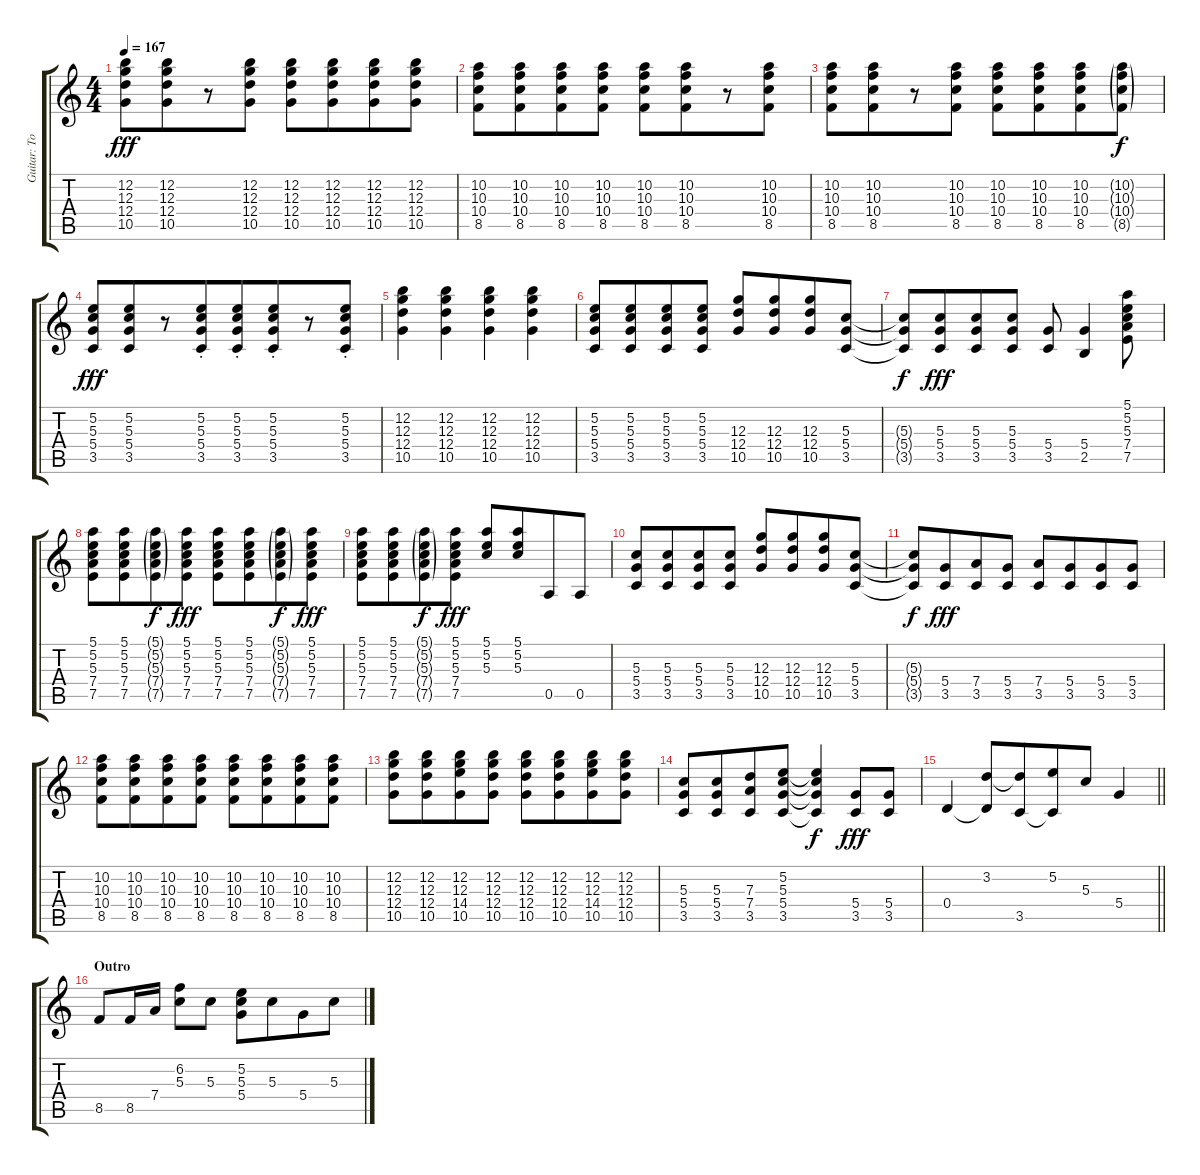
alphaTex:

\track ("Guitar: Todd" "Guitar: To") {instrument distortionguitar}
\staff {score tabs}
\tuning (E4 B3 G3 D3 A2 D2) {hide}
\ts (4 4)
\tempo 167
\clef g2
\ks c
(12.2 12.3 12.4 10.5).8{dy fff} (12.2 12.3 12.4 10.5).8{beam merge} r.8 (12.2 12.3 12.4 10.5).8{beam split} (12.2 12.3 12.4 10.5).8{beam merge} (12.2 12.3 12.4 10.5).8{beam merge} (12.2 12.3 12.4 10.5).8{beam merge} (12.2 12.3 12.4 10.5).8 |
(10.2 10.3 10.4 8.5).8 (10.2 10.3 10.4 8.5).8{beam merge} (10.2 10.3 10.4 8.5).8 (10.2 10.3 10.4 8.5).8 (10.2 10.3 10.4 8.5).8 (10.2 10.3 10.4 8.5).8{beam merge} r.8 (10.2 10.3 10.4 8.5).8 |
(10.2 10.3 10.4 8.5).8 (10.2 10.3 10.4 8.5).8{beam merge} r.8 (10.2 10.3 10.4 8.5).8 (10.2 10.3 10.4 8.5).8 (10.2 10.3 10.4 8.5).8{beam merge} (10.2 10.3 10.4 8.5).8 (10.2{g} 10.3{g} 10.4{g} 8.5{g}).8{dy f} |
(5.2 5.3 5.4 3.5).8{dy fff} (5.2 5.3 5.4 3.5).8{beam merge} r.8 (5.2{st} 5.3{st} 5.4{st} 3.5{st}).8{beam merge} (5.2{st} 5.3{st} 5.4{st} 3.5{st}).8 (5.2{st} 5.3{st} 5.4{st} 3.5{st}).8{beam merge} r.8 (5.2{st} 5.3{st} 5.4{st} 3.5{st}).8 |
(12.2 12.3 12.4 10.5).4{beam merge} (12.2 12.3 12.4 10.5).4{beam merge} (12.2 12.3 12.4 10.5).4{beam merge} (12.2 12.3 12.4 10.5).4 |
(5.2 5.3 5.4 3.5).8 (5.2 5.3 5.4 3.5).8{beam merge} (5.2 5.3 5.4 3.5).8 (5.2 5.3 5.4 3.5).8 (12.3 12.4 10.5).8 (12.3 12.4 10.5).8{beam merge} (12.3 12.4 10.5).8 (5.3 5.4 3.5).8 |
(5.3{t} 5.4{t} 3.5{t}).8{dy f} (5.3 5.4 3.5).8{dy fff beam merge} (5.3 5.4 3.5).8 (5.3 5.4 3.5).8 (5.4 3.5).8 (5.4 2.5).4 (5.1 5.2 5.3 7.4 7.5).8 |
(5.1 5.2 5.3 7.4 7.5).8 (5.1 5.2 5.3 7.4 7.5).8{beam merge} (5.1{g} 5.2{g} 5.3{g} 7.4{g} 7.5{g}).8{dy f} (5.1 5.2 5.3 7.4 7.5).8{dy fff} (5.1 5.2 5.3 7.4 7.5).8 (5.1 5.2 5.3 7.4 7.5).8{beam merge} (5.1{g} 5.2{g} 5.3{g} 7.4{g} 7.5{g}).8{dy f} (5.1 5.2 5.3 7.4 7.5).8{dy fff} |
(5.1 5.2 5.3 7.4 7.5).8 (5.1 5.2 5.3 7.4 7.5).8{beam merge} (5.1{g} 5.2{g} 5.3{g} 7.4{g} 7.5{g}).8{dy f} (5.1 5.2 5.3 7.4 7.5).8{dy fff} (5.1 5.2 5.3).8 (5.1 5.2 5.3).8{beam merge} 0.5.8 0.5.8 |
(5.3 5.4 3.5).8 (5.3 5.4 3.5).8{beam merge} (5.3 5.4 3.5).8 (5.3 5.4 3.5).8 (12.3 12.4 10.5).8 (12.3 12.4 10.5).8{beam merge} (12.3 12.4 10.5).8 (5.3 5.4 3.5).8 |
(5.3{t} 5.4{t} 3.5{t}).8{dy f} (5.4 3.5).8{dy fff beam merge} (7.4 3.5).8 (5.4 3.5).8 (7.4 3.5).8 (5.4 3.5).8{beam merge} (5.4 3.5).8 (5.4 3.5).8 |
(10.2 10.3 10.4 8.5).8 (10.2 10.3 10.4 8.5).8{beam merge} (10.2 10.3 10.4 8.5).8 (10.2 10.3 10.4 8.5).8 (10.2 10.3 10.4 8.5).8 (10.2 10.3 10.4 8.5).8{beam merge} (10.2 10.3 10.4 8.5).8 (10.2 10.3 10.4 8.5).8 |
(12.2 12.3 12.4 10.5).8 (12.2 12.3 12.4 10.5).8{beam merge} (12.2 12.3 14.4 10.5).8 (12.2 12.3 12.4 10.5).8 (12.2 12.3 12.4 10.5).8 (12.2 12.3 12.4 10.5).8{beam merge} (12.2 12.3 14.4 10.5).8 (12.2 12.3 12.4 10.5).8 |
(5.3 5.4 3.5).8 (5.3 5.4 3.5).8{beam merge} (7.3 7.4 3.5).8 (5.2 5.3 5.4 3.5).8 (5.2{t} 5.3{t} 5.4{t} 3.5{t}).4{dy f} (5.4 3.5).8{dy fff} (5.4 3.5).8 |
\barLineRight lightlight
0.4.4 (3.2 0.4{t}).8 (3.2{t} 3.5).8{beam merge} (5.2 3.5{t}).8 5.3.8 5.4.4 |
\section ("" "Outro")
8.5.8 8.5.16 7.4.16 (6.2 5.3).8 5.3.8 (5.2 5.3 5.4).8 5.3.8{beam merge} 5.4.8 5.3.8
